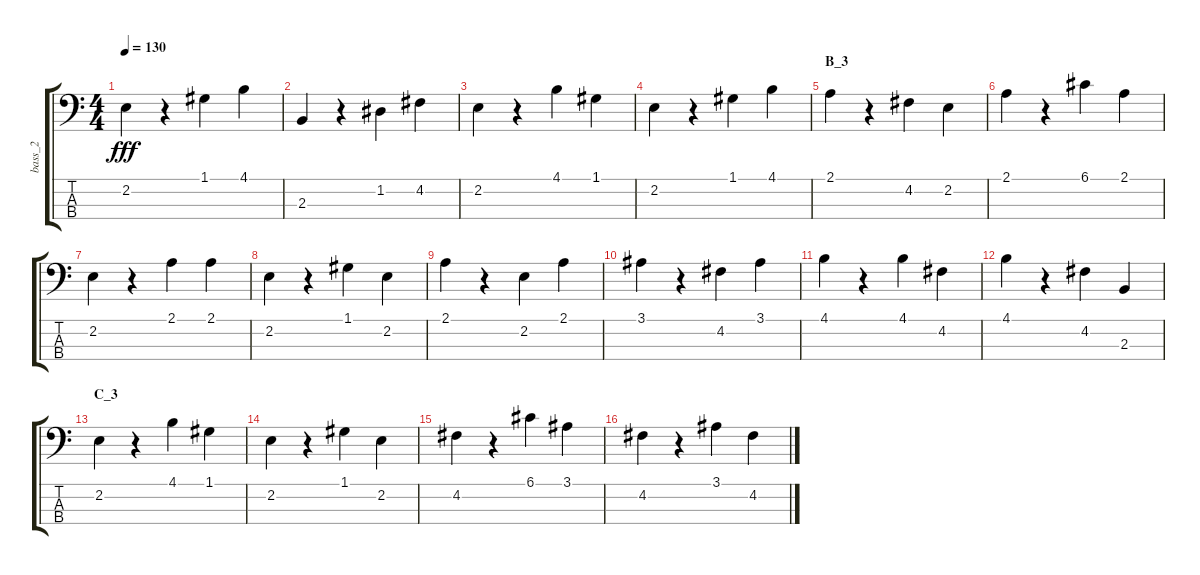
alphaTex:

\track ("bass_2" "bass_2") {instrument electricguitarmuted}
\staff {score tabs}
\tuning (G2 D2 A1 E1) {hide}
\ts (4 4)
\tempo 130
\clef f4
\ks c
2.2.4{dy fff} r.4 1.1.4 4.1.4 |
2.3.4 r.4 1.2.4 4.2.4 |
2.2.4 r.4 4.1.4 1.1.4 |
2.2.4 r.4 1.1.4 4.1.4 |
\section ("" "B_3")
2.1.4 r.4 4.2.4 2.2.4 |
2.1.4 r.4 6.1.4 2.1.4 |
2.2.4 r.4 2.1.4 2.1.4 |
2.2.4 r.4 1.1.4 2.2.4 |
2.1.4 r.4 2.2.4 2.1.4 |
3.1.4 r.4 4.2.4 3.1.4 |
4.1.4 r.4 4.1.4 4.2.4 |
4.1.4 r.4 4.2.4 2.3.4 |
\section ("" "C_3")
2.2.4 r.4 4.1.4 1.1.4 |
2.2.4 r.4 1.1.4 2.2.4 |
4.2.4 r.4 6.1.4 3.1.4 |
4.2.4 r.4 3.1.4 4.2.4
